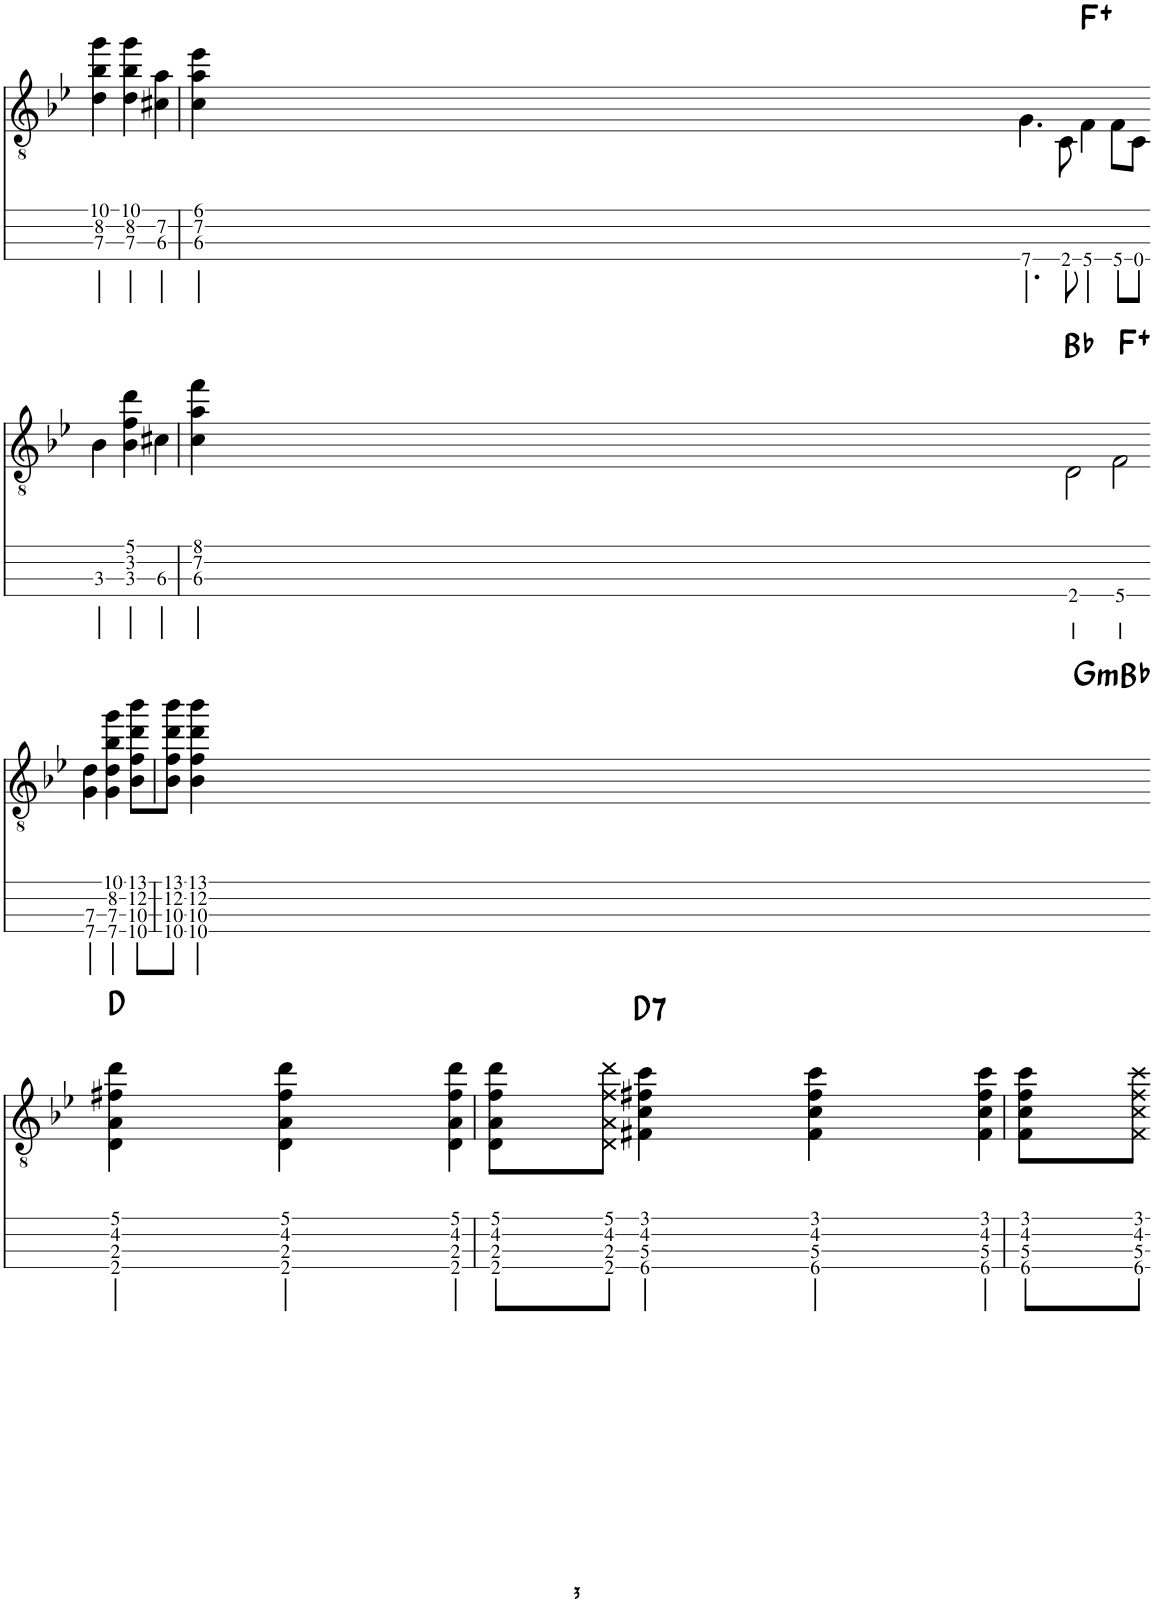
**kern	**kern	**harte
*part2	*part1	*part1
*staff2	*staff1	*
*I"Banjo [Tablature]	*I"Banjo	*
*I'Bjo	*I'Bjo	*
!!LO:PB:g=z
*	*clefGv2	*
*Trd7c12	*Trd7c12	*
*k[b-e-]	*k[b-e-]	*
*M2/4	*M2/4	*
=21	=21	=21
*^	*^	*
4d\ 4b-\ 4gg\	2%15ryy	4d\ 4b-\ 4gg\	2%15ryy	.
4d\ 4b-\ 4gg\	.	4d\ 4b-\ 4gg\	.	.
4c#X\ 4a\	.	4c#X\ 4a\	.	.
4c#\ 4a\ 4ee-\	.	4c#\ 4a\ 4ee-\	.	.
1ryy	.	1ryy	.	.
1ryy	.	1ryy	.	.
2%15ryy	.	2%15ryy	.	.
.	4.G\]	.	4.G\]	.
.	8D\	.	8C\	.
.	4F\	.	4F\	F:aug
.	8F\L	.	8F\L	.
.	8C\J	.	8C\J	.
!!LO:LB:g=z	!!
=22	=22	=22	=22	=22
4B-\	000ryy	4B-\	000ryy	.
4B-\ 4f\ 4dd\	.	4B-\ 4f\ 4dd\	.	.
4c#X\	.	4c#X\	.	.
4c#\ 4a\ 4ff\	.	4c#\ 4a\ 4ff\	.	.
1ryy	.	1ryy	.	.
1ryy	.	1ryy	.	.
000ryy	.	000ryy	.	.
.	2D\	.	2D\	Bb:maj
.	2F\	.	2F\	F:aug
*v	*v	*	*	*
*	*v	*v	*
!!LO:LB:g=z
=23	=23	=23
4G\ 4d\	4G\ 4d\	.
4G\ 4d\ 4b-\ 4gg\	4G\ 4d\ 4b-\ 4gg\	.
8B-\ 8f\ 8dd\ 8bb-\L	8B-\ 8f\ 8dd\ 8bb-\L	.
8B-\ 8f\ 8dd\ 8bb-\J	8B-\ 8f\ 8dd\ 8bb-\J	.
4B-\ 4f\ 4dd\ 4bb-\	4B-\ 4f\ 4dd\ 4bb-\	.
!!LO:LB:g=z
=24	=24	=24
4D\ 4A\ 4f#X\ 4dd\	4D\ 4A\ 4f#X\ 4dd\	D:maj
4D\ 4A\ 4f#\ 4dd\	4D\ 4A\ 4f#\ 4dd\	.
4D\ 4A\ 4f#\ 4dd\	4D\ 4A\ 4f#\ 4dd\	.
8D\ 8A\ 8f#\ 8dd\L	8D\ 8A\ 8f#\ 8dd\L	.
8D\ 8A\ 8f#\ 8dd\J	8D\ 8A\ 8f#\ 8dd\J	.
=25	=25	=25
!	!	!LO:H:kt=7
4F#X\ 4c\ 4f#X\ 4cc\	4F#X\ 4c\ 4f#X\ 4cc\	D:7
4F#\ 4c\ 4f#\ 4cc\	4F#\ 4c\ 4f#\ 4cc\	.
4F#\ 4c\ 4f#\ 4cc\	4F#\ 4c\ 4f#\ 4cc\	.
8F#\ 8c\ 8f#\ 8cc\L	8F#\ 8c\ 8f#\ 8cc\L	.
8F#\ 8c\ 8f#\ 8cc\J	8F#\ 8c\ 8f#\ 8cc\J	.
=	=	=
*-	*-	*-
